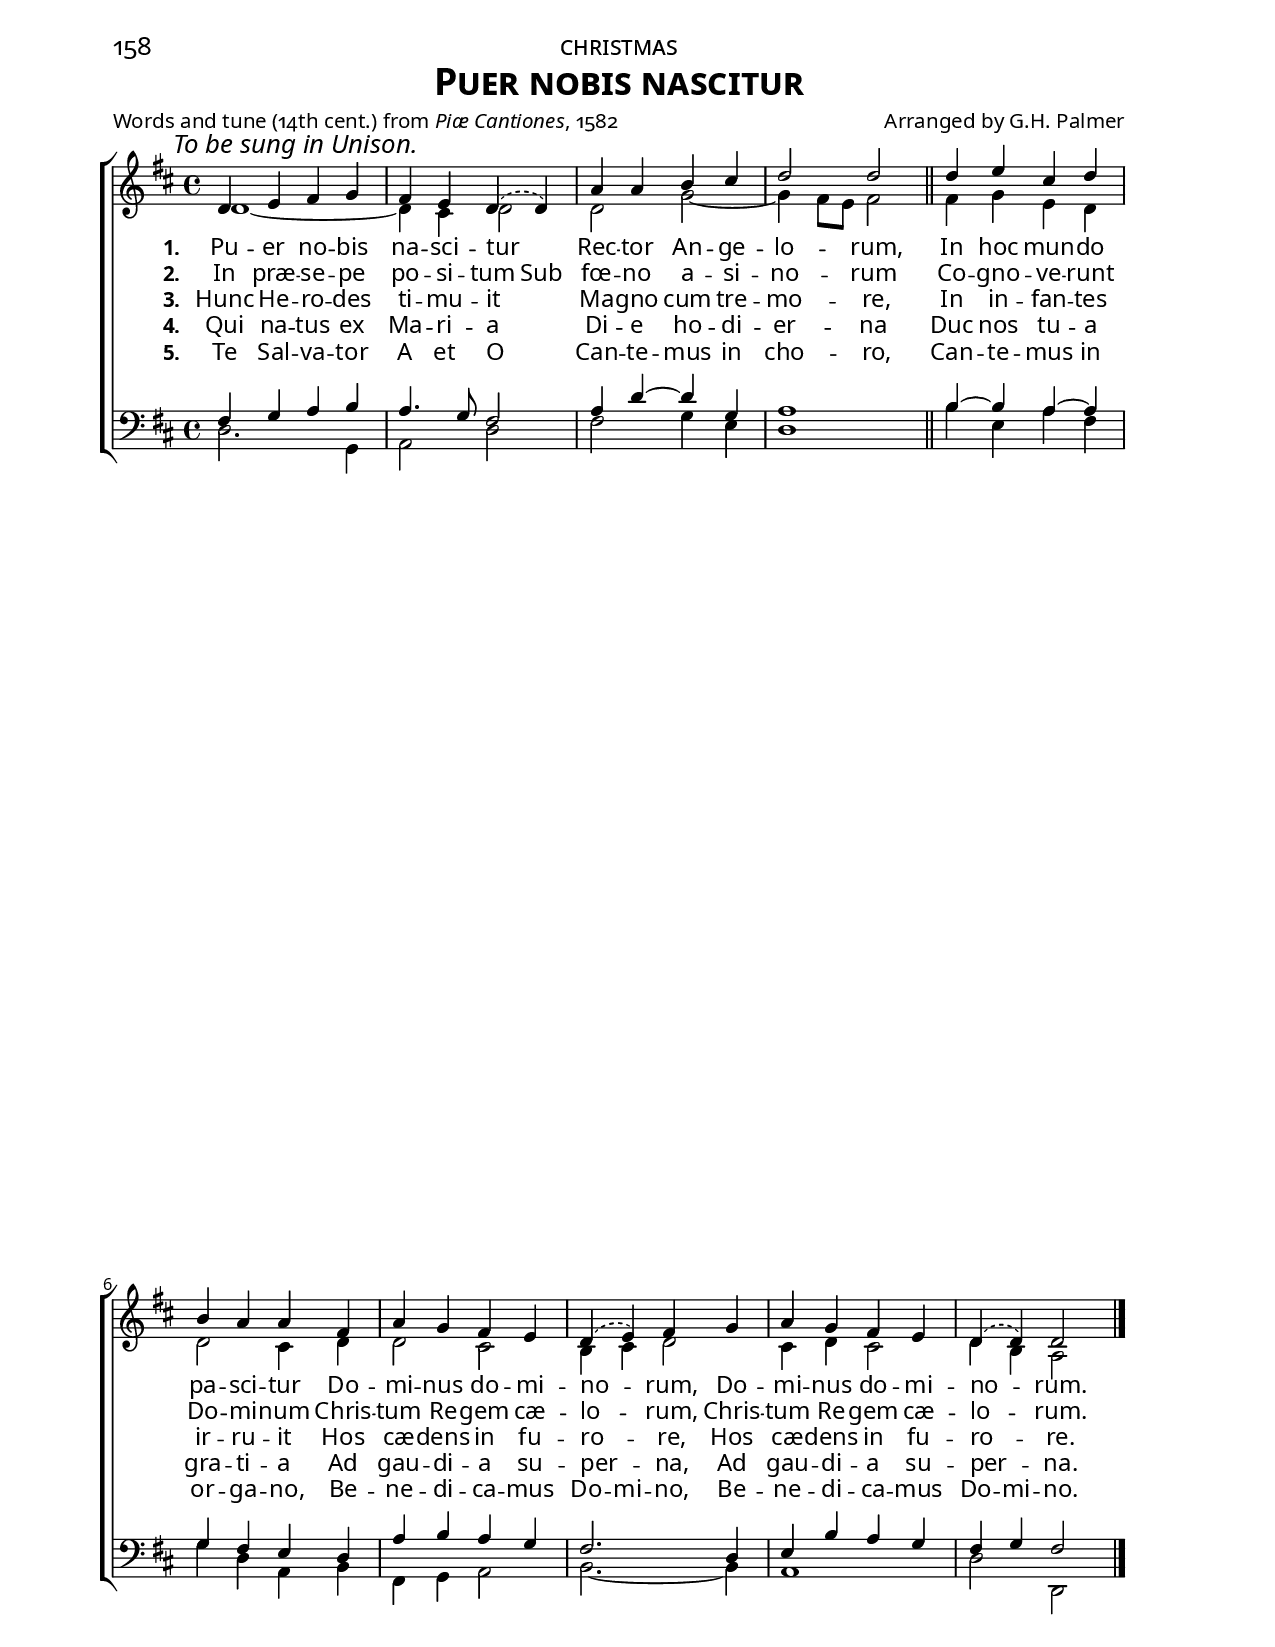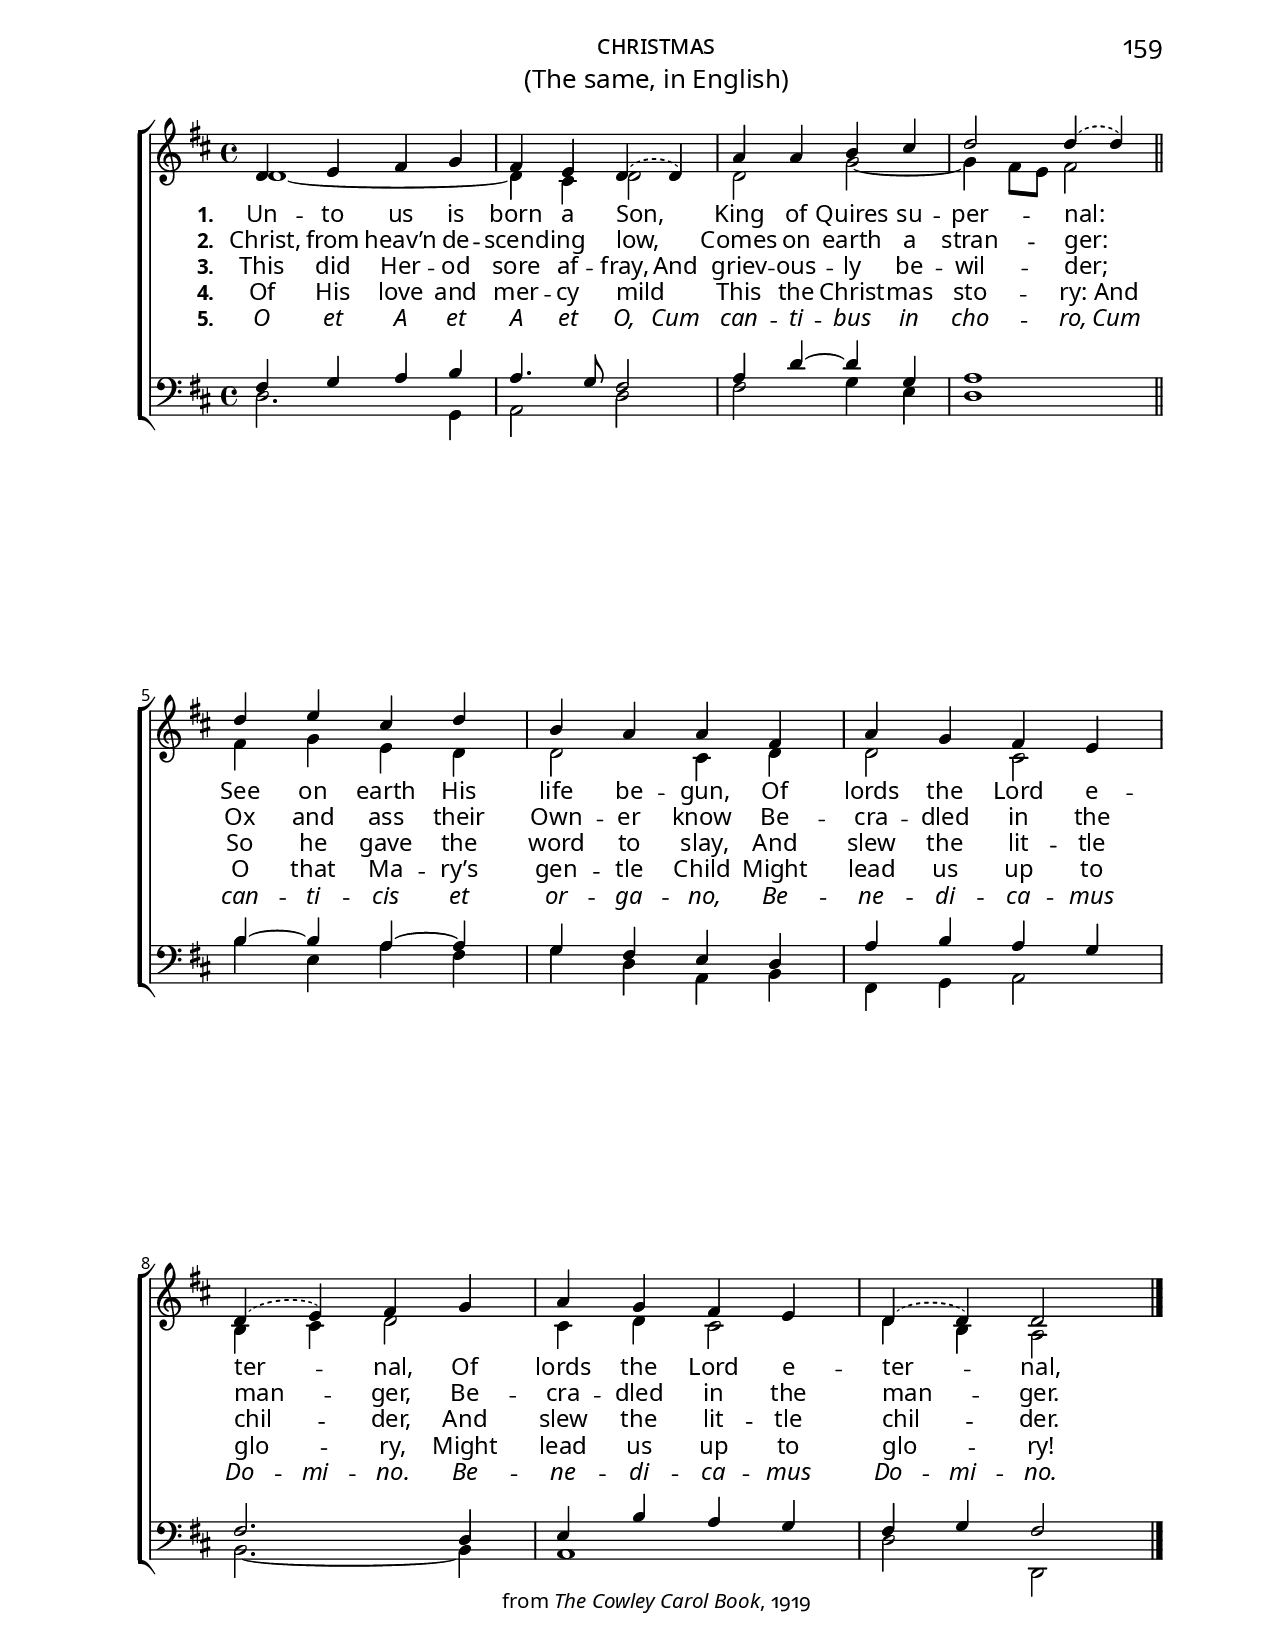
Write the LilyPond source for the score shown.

\version "2.14.2"
\include "util.ly"
\paper {
  print-all-headers = ##t
  paper-height = 11\in
  paper-width = 8.5\in
  indent = 0\in
  %system-system-spacing = #'((basic-distance . 10) (padding . 0))
  system-system-spacing =
    #'((basic-distance . 0)
       (minimum-distance . 0)
       (padding . -10)
       (stretchability . 100))
  score-markup-spacing =
    #'((basic-distance . 0)
       (minimum-distance . 0)
       (padding . 0)
       (stretchability . 75))
  markup-system-spacing = 
    #'((basic-distance . 0)
       (minimum-distance . 0)
       (padding . 0)
       (stretchability . 0))
  last-bottom-spacing = 
    #'((basic-distance . 0)
       (minimum-distance . 0)
       (padding . -0.5)
       (stretchability . 0))
  ragged-last-bottom = ##f
  ragged-bottom = ##f
  two-sided = ##t
  inner-margin = 1\in
  outer-margin = 0.75\in
  top-margin = 0.26\in
  bottom-margin = 0.25\in
  first-page-number = #158
  print-first-page-number = ##t
  headerLine = \markup{\override #'(font-name . "Garamond Premier Pro") \smallCapsOldStyle"christmas"}
  oddHeaderMarkup = \markup\fill-line{
     \override #'(font-name . "Garamond Premier Pro")\abs-fontsize #12.5
     \combine 
        \fill-line{"" \on-the-fly #print-page-number-check-first
        \oldStylePageNum""
        }
        \fill-line{\headerLine}
  }
  evenHeaderMarkup = \markup {
     \override #'(font-name . "Garamond Premier Pro")\abs-fontsize #12.5
     \combine
        \on-the-fly #print-page-number-check-first
        \oldStylePageNum""
        \fill-line{\headerLine}
  }
}
#(set-global-staff-size 18) \paper{ #(define fonts (make-pango-font-tree "Garamond Premier Pro" "Garamond Premier Pro" "Garamond Premier Pro" (/ 18 20))) }
global = {
  \key d \major
  \time 4/4
  \autoBeamOff
  \override DynamicLineSpanner #'staff-padding = #0.0
  \override DynamicLineSpanner #'Y-extent = #'(-1 . 1)
}

sopMusic = \relative c' {
  \once \override Score.RehearsalMark #'self-alignment-X = #LEFT
  \mark \markup\italic"To be sung in Unison."
  d4 e fis g |
  fis e \slurDashed d4( d) |
  a'4 a b cis |
  d2 d2 \bar "||"
  d4 e cis d |
  
  b a a fis |
  a g fis e |
  d( e) fis g |
  a g fis e |
  d4( d) d2 \bar "|."
}
sopWords = \lyricmode {
  
}

altoMusic = \relative c' {
  d1~|
  d4 cis d2 |
  d g~ |
  g4 fis8[ e] fis2 \bar "||"
  fis4 g e d |
  
  d2 cis4 d |
  d2 cis |
  b4 cis d2 |
  cis4 d cis2 |
  d4 b a2 \bar "|."
}
altoWords = \lyricmode {
  \set stanza = #"1. "
  Pu -- er no -- bis na -- sci -- tur
  Rec -- tor An -- ge -- lo -- rum,
  In hoc mun -- do pa -- sci -- tur
  Do -- mi -- nus do -- mi -- no -- rum,
  Do -- mi -- nus do -- mi -- no -- rum.
}
altoWordsII = \lyricmode {
  \set stanza = #"2. "
  \set ignoreMelismata = ##t
  In præ -- se -- pe po -- si -- tum
  Sub fœ -- no
  \unset ignoreMelismata
  a -- si -- no -- rum
  Co -- gno -- ve -- runt Do -- mi -- num
  Chris -- tum Re -- gem cæ -- lo -- rum,
  Chris -- tum Re -- gem cæ -- lo -- rum.
}
altoWordsIII = \lyricmode {
  \set stanza = #"3. "
  Hunc He -- ro -- des ti -- mu -- it
  Ma -- gno cum tre -- mo -- re,
  In in -- fan -- tes ir -- ru -- it
  Hos cæ -- dens in fu -- ro -- re,
  Hos cæ -- dens in fu -- ro -- re.
}
altoWordsIV = \lyricmode {
  \set stanza = #"4. "
  Qui na -- tus ex Ma -- ri -- a
  Di -- e ho -- di -- er -- na
  Duc nos tu -- a gra -- ti -- a
  Ad gau -- di -- a su -- per -- na,
  Ad gau -- di -- a su -- per -- na.
}
altoWordsV = \lyricmode {
  \set stanza = #"5. "
  Te Sal -- va -- tor A et O
  Can -- te -- mus in cho -- ro,
  Can -- te -- mus in or -- ga -- no,
  \set ignoreMelismata = ##t
  Be -- ne -- di -- ca -- mus Do -- mi -- no,
  Be -- ne -- di -- ca -- mus Do -- mi -- no.
}
altoWordsVI = \lyricmode {
  \set stanza = #"6. "
  \set ignoreMelismata = ##t
}
tenorMusic = \relative c' {
  fis,4 g a b |
  a4. g8 fis2 |
  a4 d~ d g, |
  a1 \bar "||"
  b4~b a~ a |
  
  g fis e d |
  a' b a g |
  fis2. d4 |
  e b' a g |
  fis g fis2 \bar "|."
}
tenorWords = \lyricmode {

}

bassMusic = \relative c {
  d2. g,4 |
  a2 d |
  fis g4 e |
  d1 \bar "||"
  b'4 e, a fis |
  
  g d a b |
  fis g a2 |
  b2.~ b4 |
  a1 |
  d2 d, \bar "|."
}
bassWords = \lyricmode {

}

pianoRH = \relative c' {
  
}
pianoLH = \relative c' {
  
}

\score {
  <<
   \new ChoirStaff <<
    \new Staff = women <<
      \new Voice = "sopranos" { \voiceOne << \global \sopMusic >> }
      \new Voice = "altos" { \voiceTwo << \global \altoMusic >> }
    >>
    \new Lyrics \with { alignAboveContext = #"women" \override VerticalAxisGroup #'nonstaff-relatedstaff-spacing = #'((basic-distance . 1))} \lyricsto "sopranos" \sopWords
    \new Lyrics = "altosVI"  \with { alignBelowContext = #"women" } \lyricsto "sopranos" \altoWordsVI
    \new Lyrics = "altosV"  \with { alignBelowContext = #"women" } \lyricsto "sopranos" \altoWordsV
    \new Lyrics = "altosIV"  \with { alignBelowContext = #"women" } \lyricsto "sopranos" \altoWordsIV
    \new Lyrics = "altosIII"  \with { alignBelowContext = #"women" } \lyricsto "sopranos" \altoWordsIII
    \new Lyrics = "altosII"  \with { alignBelowContext = #"women" } \lyricsto "sopranos" \altoWordsII
    \new Lyrics = "altos"  \with { alignBelowContext = #"women" } \lyricsto "sopranos" \altoWords
   \new Staff = men <<
      \clef bass
      \new Voice = "tenors" { \voiceOne << \global \tenorMusic >> }
      \new Voice = "basses" { \voiceTwo << \global \bassMusic >> }
    >>
    \new Lyrics \with { alignAboveContext = #"men" \override VerticalAxisGroup #'nonstaff-relatedstaff-spacing = #'((basic-distance . 1)) } \lyricsto "tenors" \tenorWords
    \new Lyrics \with { alignBelowContext = #"men" \override VerticalAxisGroup #'nonstaff-relatedstaff-spacing = #'((basic-distance . 1)) } \lyricsto "basses" \bassWords
  >>
%    \new PianoStaff << \new Staff { \new Voice { \pianoRH } } \new Staff { \clef "bass" \pianoLH } >>
  >>
  \layout {
  \context {
    \Lyrics
    \override LyricText #'font-size = #1.3
  }
%6.14 \context {\Lyrics\override LyricText #'font-size = #0.9 }
    \context {
      \Score
      %\override SpacingSpanner #'base-shortest-duration = #(ly:make-moment 1 8)
      %\override SpacingSpanner #'common-shortest-duration = #(ly:make-moment 1 4)
    }
    \context {
      % Remove all empty staves
      % \Staff \RemoveEmptyStaves \override VerticalAxisGroup #'remove-first = ##t
    }
    \context {
      \Lyrics
      \override LyricText #'X-offset = #center-on-word
    }
  }
  \header {
    title = \markup{\override #'(font-name . "Garamond Premier Pro Semibold"){ \abs-fontsize #18 \smallCapsOldStyle"Puer nobis nascitur"}}
    poet = \markup\concat{\oldStyleNum"Words and tune (14th cent.) from " \italic"Piæ Cantiones" \oldStyleNum", 1582"}
    composer = \markup\oldStyleNum"Arranged by G.H. Palmer"
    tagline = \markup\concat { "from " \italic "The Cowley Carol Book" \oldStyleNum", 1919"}
  }
}












global = {
  \key d \major
  \time 4/4
  \autoBeamOff
  \override DynamicLineSpanner #'staff-padding = #0.0
  \override DynamicLineSpanner #'Y-extent = #'(-1 . 1)
}

sopMusic = \relative c' {
  d4 e fis g |
  fis e \slurDashed d4( d) |
  a'4 a b cis |
  d2 d4( d) \bar "||"
  d4 e cis d |
  
  b a a fis |
  a g fis e |
  d( e) fis g |
  a g fis e |
  d4( d) d2 \bar "|."
}
sopWords = \lyricmode {
  
}

altoMusic = \relative c' {
  d1~|
  d4 cis d2 |
  d g~ |
  g4 fis8[ e] fis2 \bar "||"
  fis4 g e d |
  
  d2 cis4 d |
  d2 cis |
  b4 cis d2 |
  cis4 d cis2 |
  d4 b a2 \bar "|."
}
altoWords = \lyricmode {
  \set stanza = #"1. "
  \set ignoreMelismata = ##t
  Un -- to us is born a Son, _
  King of Quires su -- per -- nal: _
  \unset ignoreMelismata
  See on earth His life be -- gun,
  Of lords the Lord e -- ter -- nal,
  Of lords the Lord e -- ter -- nal,
}
altoWordsII = \lyricmode {
  \set stanza = #"2. "
  Christ, from heav’n de -- scend -- ing low,
  Comes on earth a stran -- ger:
  Ox and ass their Own -- er know
  Be -- cra -- dled in the man -- ger,
  Be -- cra -- dled in the man -- ger.

}
altoWordsIII = \lyricmode {
  \set stanza = #"3. "
  \set ignoreMelismata = ##t
  This did Her -- od sore af -- fray,
  \unset ignoreMelismata
  And griev -- ous -- ly be -- wil -- der;
  So he gave the word to slay,
  And slew the lit -- tle chil -- der,
  And slew the lit -- tle chil -- der.
}
altoWordsIV = \lyricmode {
  \set stanza = #"4. "
  Of His love and mer -- cy mild
  \set ignoreMelismata = ##t
  This the Christ -- mas sto -- ry:
  \unset ignoreMelismata
  And O that Ma -- ry’s gen -- tle Child
  Might lead us up to glo -- ry,
  Might lead us up to glo -- ry!
  
}
altoWordsV = \lyricmode {
  \set stanza = #"5. "
  \set ignoreMelismata = ##t
  \markup\italic O \markup\italic et \markup\italic A \markup\italic et \markup\italic A \markup\italic et \markup\italic O,
  \markup\italic Cum \markup\italic can -- \markup\italic ti -- \markup\italic bus \markup\italic in \markup\italic cho -- \markup\italic ro,
  \markup\italic Cum \markup\italic can -- \markup\italic ti -- \markup\italic cis \markup\italic et \markup\italic or -- \markup\italic ga -- \markup\italic no,
  \markup\italic Be -- \markup\italic ne -- \markup\italic di -- \markup\italic ca -- \markup\italic mus \markup\italic Do -- \markup\italic mi -- \markup\italic no.
  \markup\italic Be -- \markup\italic ne -- \markup\italic di -- \markup\italic ca -- \markup\italic mus \markup\italic Do -- \markup\italic mi -- \markup\italic no.
}
altoWordsVI = \lyricmode {
  \set stanza = #"6. "
  \set ignoreMelismata = ##t
}
tenorMusic = \relative c' {
  fis,4 g a b |
  a4. g8 fis2 |
  a4 d~ d g, |
  a1 \bar "||"
  b4~b a~ a |
  
  g fis e d |
  a' b a g |
  fis2. d4 |
  e b' a g |
  fis g fis2 \bar "|."
}
tenorWords = \lyricmode {

}

bassMusic = \relative c {
  d2. g,4 |
  a2 d |
  fis g4 e |
  d1 \bar "||"
  b'4 e, a fis |
  
  g d a b |
  fis g a2 |
  b2.~ b4 |
  a1 |
  d2 d, \bar "|."
}
bassWords = \lyricmode {

}

pianoRH = \relative c' {
  
}
pianoLH = \relative c' {
  
}

\score {
  <<
   \new ChoirStaff <<
    \new Staff = women <<
      \new Voice = "sopranos" { \voiceOne << \global \sopMusic >> }
      \new Voice = "altos" { \voiceTwo << \global \altoMusic >> }
    >>
    \new Lyrics \with { alignAboveContext = #"women" \override VerticalAxisGroup #'nonstaff-relatedstaff-spacing = #'((basic-distance . 1))} \lyricsto "sopranos" \sopWords
    \new Lyrics = "altosVI"  \with { alignBelowContext = #"women" } \lyricsto "sopranos" \altoWordsVI
    \new Lyrics = "altosV"  \with { alignBelowContext = #"women" } \lyricsto "sopranos" \altoWordsV
    \new Lyrics = "altosIV"  \with { alignBelowContext = #"women" } \lyricsto "sopranos" \altoWordsIV
    \new Lyrics = "altosIII"  \with { alignBelowContext = #"women" } \lyricsto "sopranos" \altoWordsIII
    \new Lyrics = "altosII"  \with { alignBelowContext = #"women" } \lyricsto "sopranos" \altoWordsII
    \new Lyrics = "altos"  \with { alignBelowContext = #"women" } \lyricsto "sopranos" \altoWords
   \new Staff = men <<
      \clef bass
      \new Voice = "tenors" { \voiceOne << \global \tenorMusic >> }
      \new Voice = "basses" { \voiceTwo << \global \bassMusic >> }
    >>
    \new Lyrics \with { alignAboveContext = #"men" \override VerticalAxisGroup #'nonstaff-relatedstaff-spacing = #'((basic-distance . 1)) } \lyricsto "tenors" \tenorWords
    \new Lyrics \with { alignBelowContext = #"men" \override VerticalAxisGroup #'nonstaff-relatedstaff-spacing = #'((basic-distance . 1)) } \lyricsto "basses" \bassWords
  >>
%    \new PianoStaff << \new Staff { \new Voice { \pianoRH } } \new Staff { \clef "bass" \pianoLH } >>
  >>
  \layout {
  \context {
    \Lyrics
    \override LyricText #'font-size = #1.3
  }
%6.14 \context {\Lyrics\override LyricText #'font-size = #0.9 }
    #(define fonts (make-pango-font-tree "Garamond Premier Pro" "Garamond Premier Pro" "Garamond Premier Pro" (/ 18 20)))
    \context {
      \Score
      %\override SpacingSpanner #'base-shortest-duration = #(ly:make-moment 1 8)
      %\override SpacingSpanner #'common-shortest-duration = #(ly:make-moment 1 4)
    }
    \context {
      % Remove all empty staves
      % \Staff \RemoveEmptyStaves \override VerticalAxisGroup #'remove-first = ##t
    }
    \context {
      \Lyrics
      \override LyricText #'X-offset = #center-on-word
    }
  }
  \header {
    %title = \markup{\override #'(font-name . "Garamond Premier Pro Semibold"){ \abs-fontsize #18 \smallCapsOldStyle"Unto us is born a Son"}}
    subtitle = \markup{\override #'(font-name . "Garamond Premier Pro"){ \abs-fontsize #12.5 "(The same, in English)"}}
    %poet = \markup{\oldStyleNum"Words and tune (14th cent.) from" \italic"Piæ Cantiones," 1582}
    %composer = \markup\oldStyleNum"Arranged by G.H. Palmer"
  }
}
\header{    tagline = \markup\concat { "from " \italic "The Cowley Carol Book" \oldStyleNum", 1919"}}

